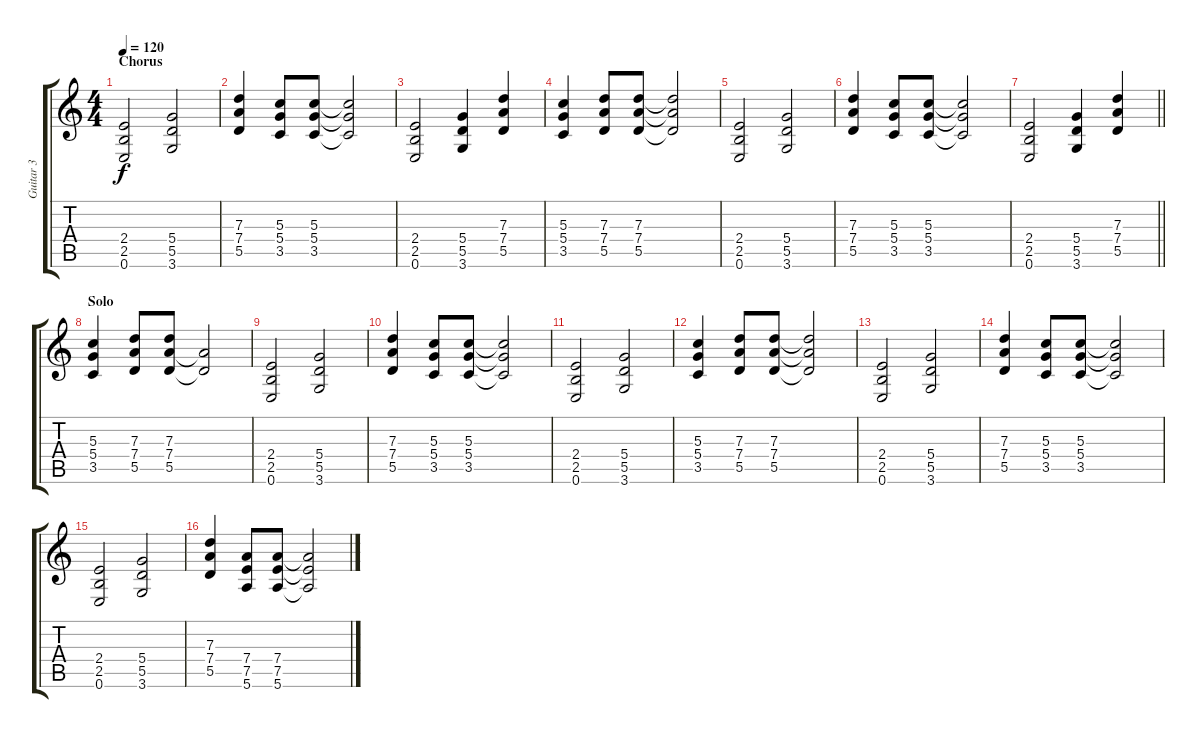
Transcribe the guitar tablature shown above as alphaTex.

\track ("Guitar 3" "Guitar 3") {instrument distortionguitar}
\staff {score tabs}
\tuning (E4 B3 G3 D3 A2 E2) {hide}
\ts (4 4)
\section ("" "Chorus")
\tempo 120
\clef g2
\ks c
(2.4 2.5 0.6).2{dy f balance 8} (5.4 5.5 3.6).2 |
(7.3 7.4 5.5).4 (5.3 5.4 3.5).8 (5.3 5.4 3.5).8 (5.3{t} 5.4{t} 3.5{t}).2 |
(2.4 2.5 0.6).2 (5.4 5.5 3.6).4 (7.3 7.4 5.5).4 |
(5.3 5.4 3.5).4 (7.3 7.4 5.5).8 (7.3 7.4 5.5).8 (7.3{t} 7.4{t} 5.5{t}).2 |
(2.4 2.5 0.6).2 (5.4 5.5 3.6).2 |
(7.3 7.4 5.5).4 (5.3 5.4 3.5).8 (5.3 5.4 3.5).8 (5.3{t} 5.4{t} 3.5{t}).2 |
\barLineRight lightlight
(2.4 2.5 0.6).2 (5.4 5.5 3.6).4 (7.3 7.4 5.5).4 |
\section ("" "Solo")
(5.3 5.4 3.5).4 (7.3 7.4 5.5).8 (7.3 7.4 5.5).8 (7.4{t} 5.5{t}).2 |
(2.4 2.5 0.6).2 (5.4 5.5 3.6).2 |
(7.3 7.4 5.5).4 (5.3 5.4 3.5).8 (5.3 5.4 3.5).8 (5.3{t} 5.4{t} 3.5{t}).2 |
(2.4 2.5 0.6).2 (5.4 5.5 3.6).2 |
(5.3 5.4 3.5).4 (7.3 7.4 5.5).8 (7.3 7.4 5.5).8 (7.3{t} 7.4{t} 5.5{t}).2 |
(2.4 2.5 0.6).2 (5.4 5.5 3.6).2 |
(7.3 7.4 5.5).4 (5.3 5.4 3.5).8 (5.3 5.4 3.5).8 (5.3{t} 5.4{t} 3.5{t}).2 |
(2.4 2.5 0.6).2 (5.4 5.5 3.6).2 |
(7.3 7.4 5.5).4 (7.4 7.5 5.6).8 (7.4 7.5 5.6).8 (7.4{t} 7.5{t} 5.6{t}).2
